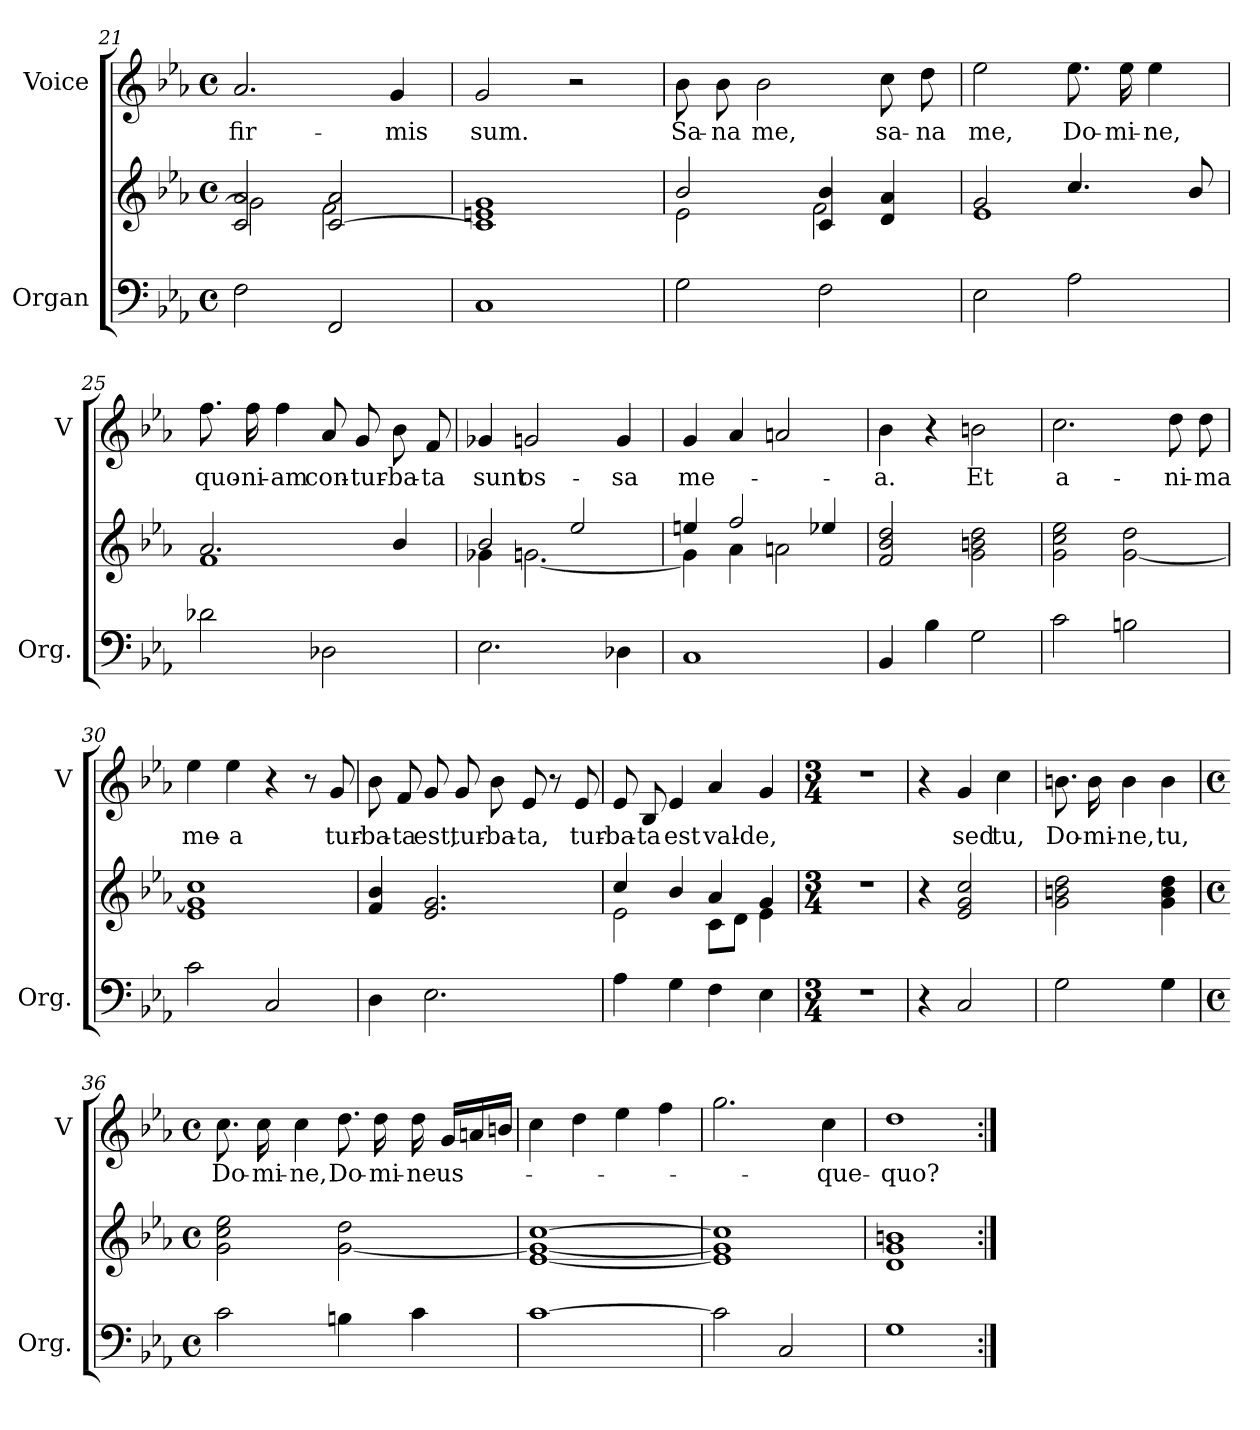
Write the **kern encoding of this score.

**kern	**kern	**kern	**text
*part2	*part2	*part1	*part1
*staff3	*staff2	*staff1	*staff1
*I"Organ	*	*I"Voice	*
*I'Org.	*	*I'V	*
*clefF4	*clefG2	*clefG2	*
*k[b-e-a-]	*k[b-e-a-]	*k[b-e-a-]	*
*E-:	*E-:	*E-:	*
*M4/4	*M4/4	*M4/4	*
*met(c)	*met(c)	*met(c)	*
=21	=21	=21	=21
*	*^	*	*
!	!	!	!	!LO:LY:b
2F\	2c/ 2a-/	2g\]	2.a-/	-fir-
2FF/	[>2c/ 2a-/	2f\	.	.
!	!	!	!	!LO:LY:b
.	.	.	4g/	-mis
*	*v	*v	*	*
!!LO:PB:g=z
=22	=22	=22	=22
!	!	!	!LO:LY:b
1C	1c] 1en 1g	2g/	sum.
.	.	2r	.
=23	=23	=23	=23
*	*^	*	*
!	!	!	!	!LO:LY:b
2G\	2b-/	2e-i\	8b-\	Sa-
!	!	!	!	!LO:LY:b
.	.	.	8b-\	-na
!	!	!	!	!LO:LY:b
.	.	.	2b-\	me,
2F\	4c/ 4b-/	2f\	.	.
!	!	!	!	!LO:LY:b
.	4d/ 4a-/	.	8cc\	sa-
!	!	!	!	!LO:LY:b
.	.	.	8dd\	-na
=24	=24	=24	=24	=24
!	!	!	!	!LO:LY:b
2E-\	2g/	1e-	2ee-\	me,
!	!	!	!	!LO:LY:b
2A-\	4.cc/	.	8.ee-\	Do-
!	!	!	!	!LO:LY:b
.	.	.	16ee-\	-mi-
!	!	!	!	!LO:LY:b
.	.	.	4ee-\	-ne,
.	8b-/	.	.	.
=25	=25	=25	=25	=25
!	!	!	!	!LO:LY:b
2d-X\	2.a-/	1f	8.ff\	quo-
!	!	!	!	!LO:LY:b
.	.	.	16ff\	-ni-
!	!	!	!	!LO:LY:b
.	.	.	4ff\	-am
!	!	!	!	!LO:LY:b
2D-X\	.	.	8a-/	con-
!	!	!	!	!LO:LY:b
.	.	.	8g/	-tur-
!	!	!	!	!LO:LY:b
.	4b-/	.	8b-\	-ba-
!	!	!	!	!LO:LY:b
.	.	.	8f/	-ta
=26	=26	=26	=26	=26
!	!	!	!	!LO:LY:b
2.E-\	2b-/	4g-X\	4g-X/	sunt
!	!	!	!	!LO:LY:b
.	.	[<2.gn\	2gn/	os-
.	2ee-/	.	.	.
!	!	!	!	!LO:LY:b
4D-X\	.	.	4g/	-sa
!!LO:LB:g=z
=27	=27	=27	=27	=27
!	!	!	!	!LO:LY:b
1C	4een/	4g\]	4g/	me-
.	2ff/	4a-\	4a-/	.
.	.	2an\	2an/	.
.	4ee-X/	.	.	.
*	*v	*v	*	*
=28	=28	=28	=28
!	!	!	!LO:LY:b
4BB-/	2f/ 2b-/ 2dd/	4b-\	-a.
4B-\	.	4r	.
!	!	!	!LO:LY:b
2G\	2g\ 2bn\ 2dd\	2bn\	Et
=29	=29	=29	=29
!	!	!	!LO:LY:b
2c\	2g\ 2cc\ 2ee-\	2.cc\	a-
2Bn\	[2g\ 2dd\	.	.
!	!	!	!LO:LY:b
.	.	8dd\	-ni-
!	!	!	!LO:LY:b
.	.	8dd\	-ma
=30	=30	=30	=30
!	!	!	!LO:LY:b
2c\	1e- 1g] 1cc	4ee-\	me-
!	!	!	!LO:LY:b
.	.	4ee-\	-a
2C/	.	4r	.
.	.	8r	.
!	!	!	!LO:LY:b
.	.	8g/	tur-
=31	=31	=31	=31
!	!	!	!LO:LY:b
4D\	4f/ 4b-/	8b-\	-ba-
!	!	!	!LO:LY:b
.	.	8f/	-ta
!	!	!	!LO:LY:b
2.E-\	2.e-/ 2.g/	8g/	est,
!	!	!	!LO:LY:b
.	.	8g/	tur-
!	!	!	!LO:LY:b
.	.	8b-\	-ba-
!	!	!	!LO:LY:b
.	.	8e-/	-ta,
.	.	8r	.
!	!	!	!LO:LY:b
.	.	8e-/	tur-
!!LO:LB:g=z
=32	=32	=32	=32
*	*^	*	*
!	!	!	!	!LO:LY:b
4A-\	4cc/	2e-\	8e-/	-ba-
!	!	!	!	!LO:LY:b
.	.	.	8B-/	-ta
!	!	!	!	!LO:LY:b
4G\	4b-/	.	4e-/	est
!	!	!	!	!LO:LY:b
4F\	4a-/	8c\L	4a-/	val-
.	.	8d\J	.	.
!	!	!	!	!LO:LY:b
4E-\	4g/	4e-\	4g/	-de,
*	*v	*v	*	*
=33	=33	=33	=33
*M3/4	*M3/4	*M3/4	*
2.r	2.r	2.r	.
=34	=34	=34	=34
4r	4r	4r	.
!	!	!	!LO:LY:b
2C/	2e-/ 2g/ 2cc/	4g/	sed
!	!	!	!LO:LY:b
.	.	4cc\	tu,
=35	=35	=35	=35
!	!	!	!LO:LY:b
2G\	2g\ 2bn\ 2dd\	8.bn\	Do-
!	!	!	!LO:LY:b
.	.	16b\	-mi-
!	!	!	!LO:LY:b
.	.	4b\	-ne,
!	!	!	!LO:LY:b
4G\	4g\ 4b\ 4dd\	4b\	tu,
=36	=36	=36	=36
*M4/4	*M4/4	*M4/4	*
*met(c)	*met(c)	*met(c)	*
!	!	!	!LO:LY:b
2c\	2g\ 2cc\ 2ee-\	8.cc\	Do-
!	!	!	!LO:LY:b
.	.	16cc\	-mi-
!	!	!	!LO:LY:b
.	.	4cc\	-ne,
!	!	!	!LO:LY:b
4Bn\	[2g\ 2dd\	8.dd\	Do-
!	!	!	!LO:LY:b
.	.	16dd\	-mi-
!	!	!	!LO:LY:b
4c\	.	16dd\	-ne
!	!	!	!LO:LY:b
.	.	16g/LL	us-
.	.	16an/	.
.	.	16bn/JJ	.
!!LO:LB:g=z
=37	=37	=37	=37
[1c	[1e- 1g_ [1cc	4cc\	.
.	.	4dd\	.
.	.	4ee-\	.
.	.	4ff\	.
=38	=38	=38	=38
2c\]	1e-] 1g] 1cc]	2.gg\	.
2C/	.	.	.
!	!	!	!LO:LY:b
.	.	4cc\	-que-
=39	=39	=39	=39
!	!	!	!LO:LY:b
1G	1d 1g 1bn	1dd	-quo?
=:|!	=:|!	=:|!	=:|!
*-	*-	*-	*-
